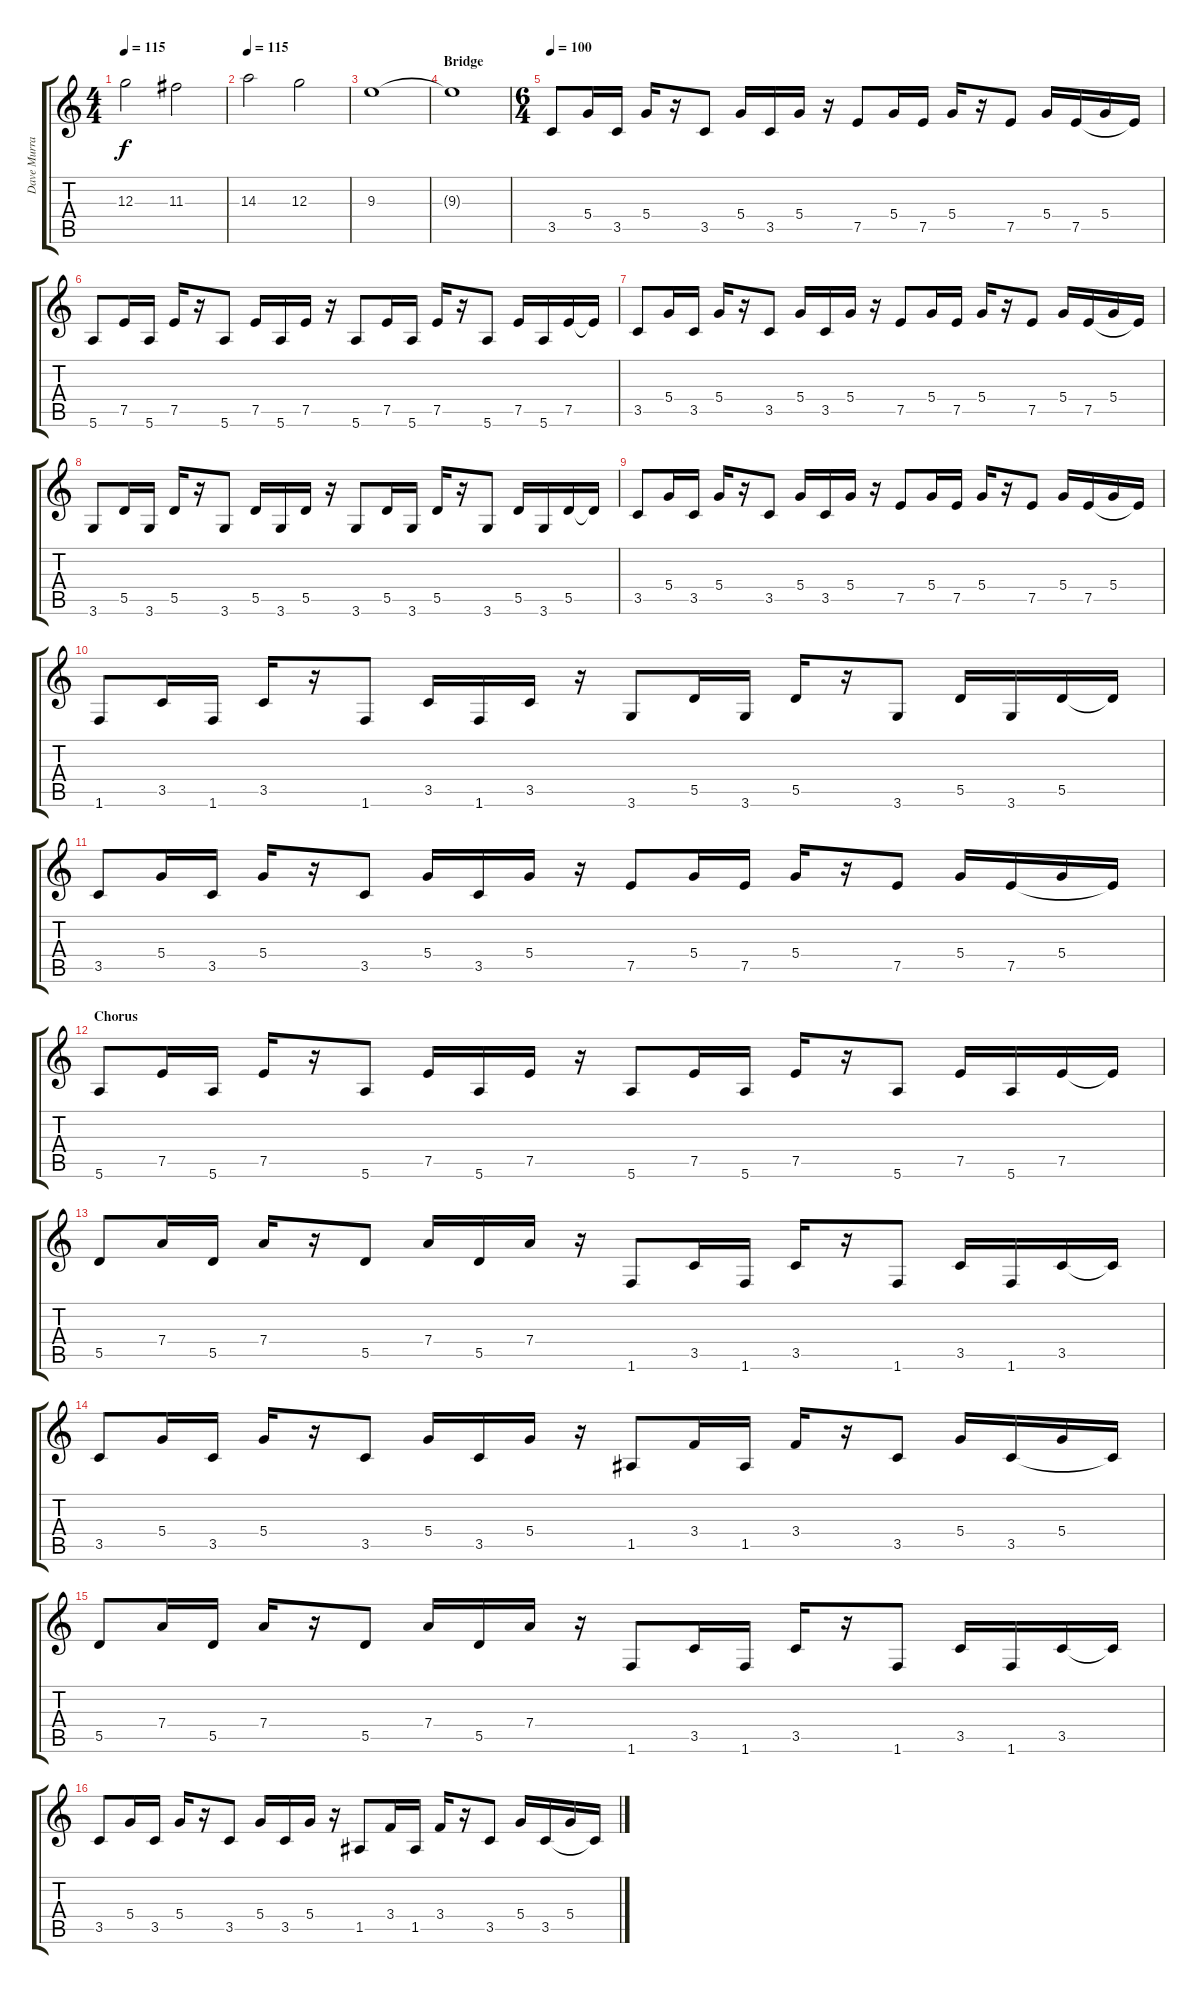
\track ("Dave Murray" "Dave Murra") {instrument acousticguitarsteel}
\staff {score tabs}
\tuning (E4 B3 G3 D3 A2 E2) {hide}
\ts (4 4)
\tempo 115
\clef g2
\ks c
12.3.2{dy f} 11.3.2 |
\tempo 115
14.3.2 12.3.2 |
9.3.1 |
\section ("" "Bridge")
9.3{t}.1 |
\ts (6 4)
\tempo 100
3.5.8 5.4.16 3.5.16 5.4.16 r.16 3.5.8 5.4.16 3.5.16 5.4.16 r.16 7.5.8 5.4.16 7.5.16 5.4.16 r.16 7.5.8 5.4.16 7.5.16 5.4.16 7.5{t}.16 |
5.6.8 7.5.16 5.6.16 7.5.16 r.16 5.6.8 7.5.16 5.6.16 7.5.16 r.16 5.6.8 7.5.16 5.6.16 7.5.16 r.16 5.6.8 7.5.16 5.6.16 7.5.16 7.5{t}.16 |
3.5.8 5.4.16 3.5.16 5.4.16 r.16 3.5.8 5.4.16 3.5.16 5.4.16 r.16 7.5.8 5.4.16 7.5.16 5.4.16 r.16 7.5.8 5.4.16 7.5.16 5.4.16 7.5{t}.16 |
3.6.8 5.5.16 3.6.16 5.5.16 r.16 3.6.8 5.5.16 3.6.16 5.5.16 r.16 3.6.8 5.5.16 3.6.16 5.5.16 r.16 3.6.8 5.5.16 3.6.16 5.5.16 5.5{t}.16 |
3.5.8 5.4.16 3.5.16 5.4.16 r.16 3.5.8 5.4.16 3.5.16 5.4.16 r.16 7.5.8 5.4.16 7.5.16 5.4.16 r.16 7.5.8 5.4.16 7.5.16 5.4.16 7.5{t}.16 |
1.6.8 3.5.16 1.6.16 3.5.16 r.16 1.6.8 3.5.16 1.6.16 3.5.16 r.16 3.6.8 5.5.16 3.6.16 5.5.16 r.16 3.6.8 5.5.16 3.6.16 5.5.16 5.5{t}.16 |
3.5.8 5.4.16 3.5.16 5.4.16 r.16 3.5.8 5.4.16 3.5.16 5.4.16 r.16 7.5.8 5.4.16 7.5.16 5.4.16 r.16 7.5.8 5.4.16 7.5.16 5.4.16 7.5{t}.16 |
\section ("" "Chorus")
5.6.8 7.5.16 5.6.16 7.5.16 r.16 5.6.8 7.5.16 5.6.16 7.5.16 r.16 5.6.8 7.5.16 5.6.16 7.5.16 r.16 5.6.8 7.5.16 5.6.16 7.5.16 7.5{t}.16 |
5.5.8 7.4.16 5.5.16 7.4.16 r.16 5.5.8 7.4.16 5.5.16 7.4.16 r.16 1.6.8 3.5.16 1.6.16 3.5.16 r.16 1.6.8 3.5.16 1.6.16 3.5.16 3.5{t}.16 |
3.5.8 5.4.16 3.5.16 5.4.16 r.16 3.5.8 5.4.16 3.5.16 5.4.16 r.16 1.5.8 3.4.16 1.5.16 3.4.16 r.16 3.5.8 5.4.16 3.5.16 5.4.16 3.5{t}.16 |
5.5.8 7.4.16 5.5.16 7.4.16 r.16 5.5.8 7.4.16 5.5.16 7.4.16 r.16 1.6.8 3.5.16 1.6.16 3.5.16 r.16 1.6.8 3.5.16 1.6.16 3.5.16 3.5{t}.16 |
3.5.8 5.4.16 3.5.16 5.4.16 r.16 3.5.8 5.4.16 3.5.16 5.4.16 r.16 1.5.8 3.4.16 1.5.16 3.4.16 r.16 3.5.8 5.4.16 3.5.16 5.4.16 3.5{t}.16
